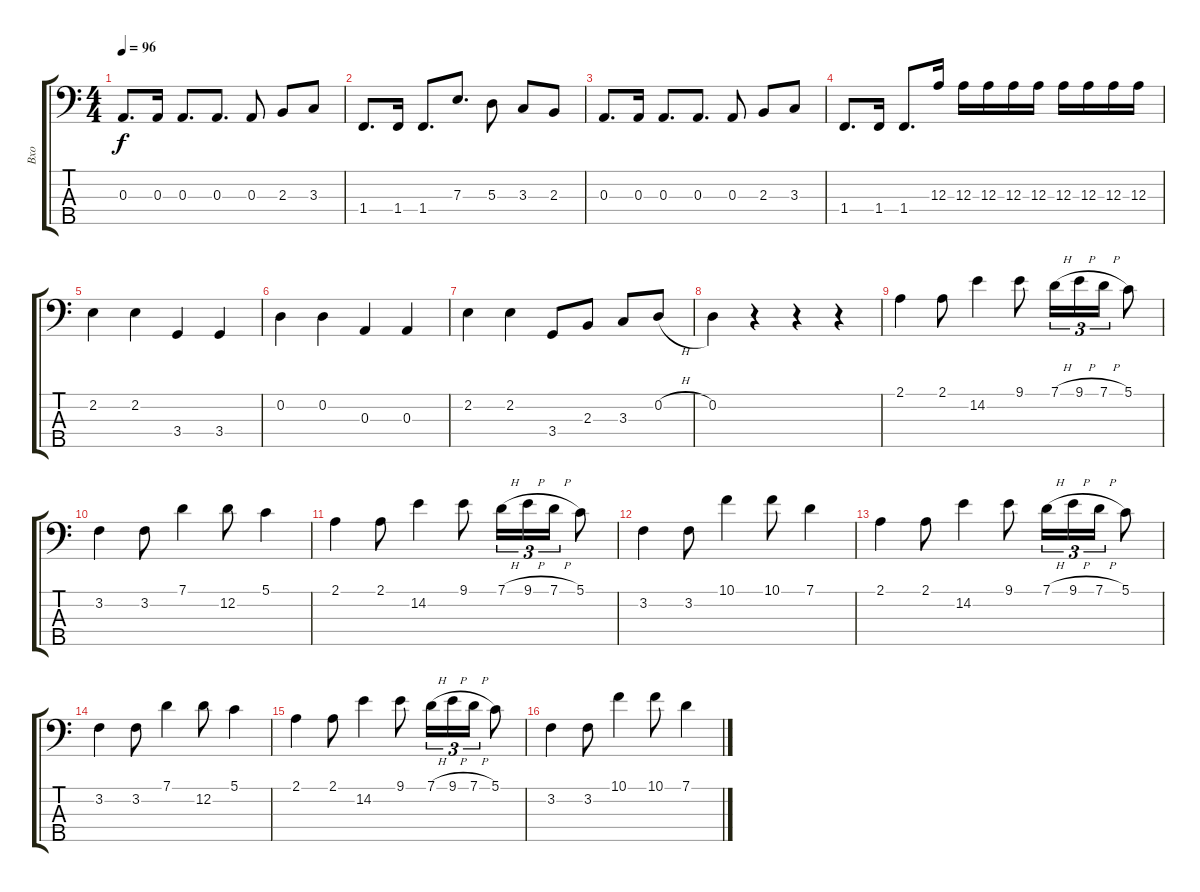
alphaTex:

\track ("Bxo" "Bxo") {instrument synthbass2}
\staff {score tabs}
\tuning (G2 D2 A1 E1 B0) {hide}
\ts (4 4)
\tempo 96
\clef f4
\ks c
0.3.8{d dy f} 0.3.16 0.3.8{d} 0.3.8{d} 0.3.8 2.3.8 3.3.8 |
1.4.8{d} 1.4.16 1.4.8{d} 7.3.8{d} 5.3.8 3.3.8 2.3.8 |
0.3.8{d} 0.3.16 0.3.8{d} 0.3.8{d} 0.3.8 2.3.8 3.3.8 |
1.4.8{d} 1.4.16 1.4.8{d} 12.3.16 12.3.16 12.3.16 12.3.16 12.3.16 12.3.16 12.3.16 12.3.16 12.3.16 |
2.2.4 2.2.4 3.4.4 3.4.4 |
0.2.4 0.2.4 0.3.4 0.3.4 |
2.2.4 2.2.4 3.4.8 2.3.8 3.3.8 0.2{h}.8 |
0.2.4 r.4 r.4 r.4 |
2.1.4 2.1.8 14.2.4 9.1.8 7.1{h}.16{tu (3 2)} 9.1{h}.16{tu (3 2)} 7.1{h}.16{tu (3 2)} 5.1.8 |
3.2.4 3.2.8 7.1.4 12.2.8 5.1.4 |
2.1.4 2.1.8 14.2.4 9.1.8 7.1{h}.16{tu (3 2)} 9.1{h}.16{tu (3 2)} 7.1{h}.16{tu (3 2)} 5.1.8 |
3.2.4 3.2.8 10.1.4 10.1.8 7.1.4 |
2.1.4 2.1.8 14.2.4 9.1.8 7.1{h}.16{tu (3 2)} 9.1{h}.16{tu (3 2)} 7.1{h}.16{tu (3 2)} 5.1.8 |
3.2.4 3.2.8 7.1.4 12.2.8 5.1.4 |
2.1.4 2.1.8 14.2.4 9.1.8 7.1{h}.16{tu (3 2)} 9.1{h}.16{tu (3 2)} 7.1{h}.16{tu (3 2)} 5.1.8 |
3.2.4 3.2.8 10.1.4 10.1.8 7.1.4
